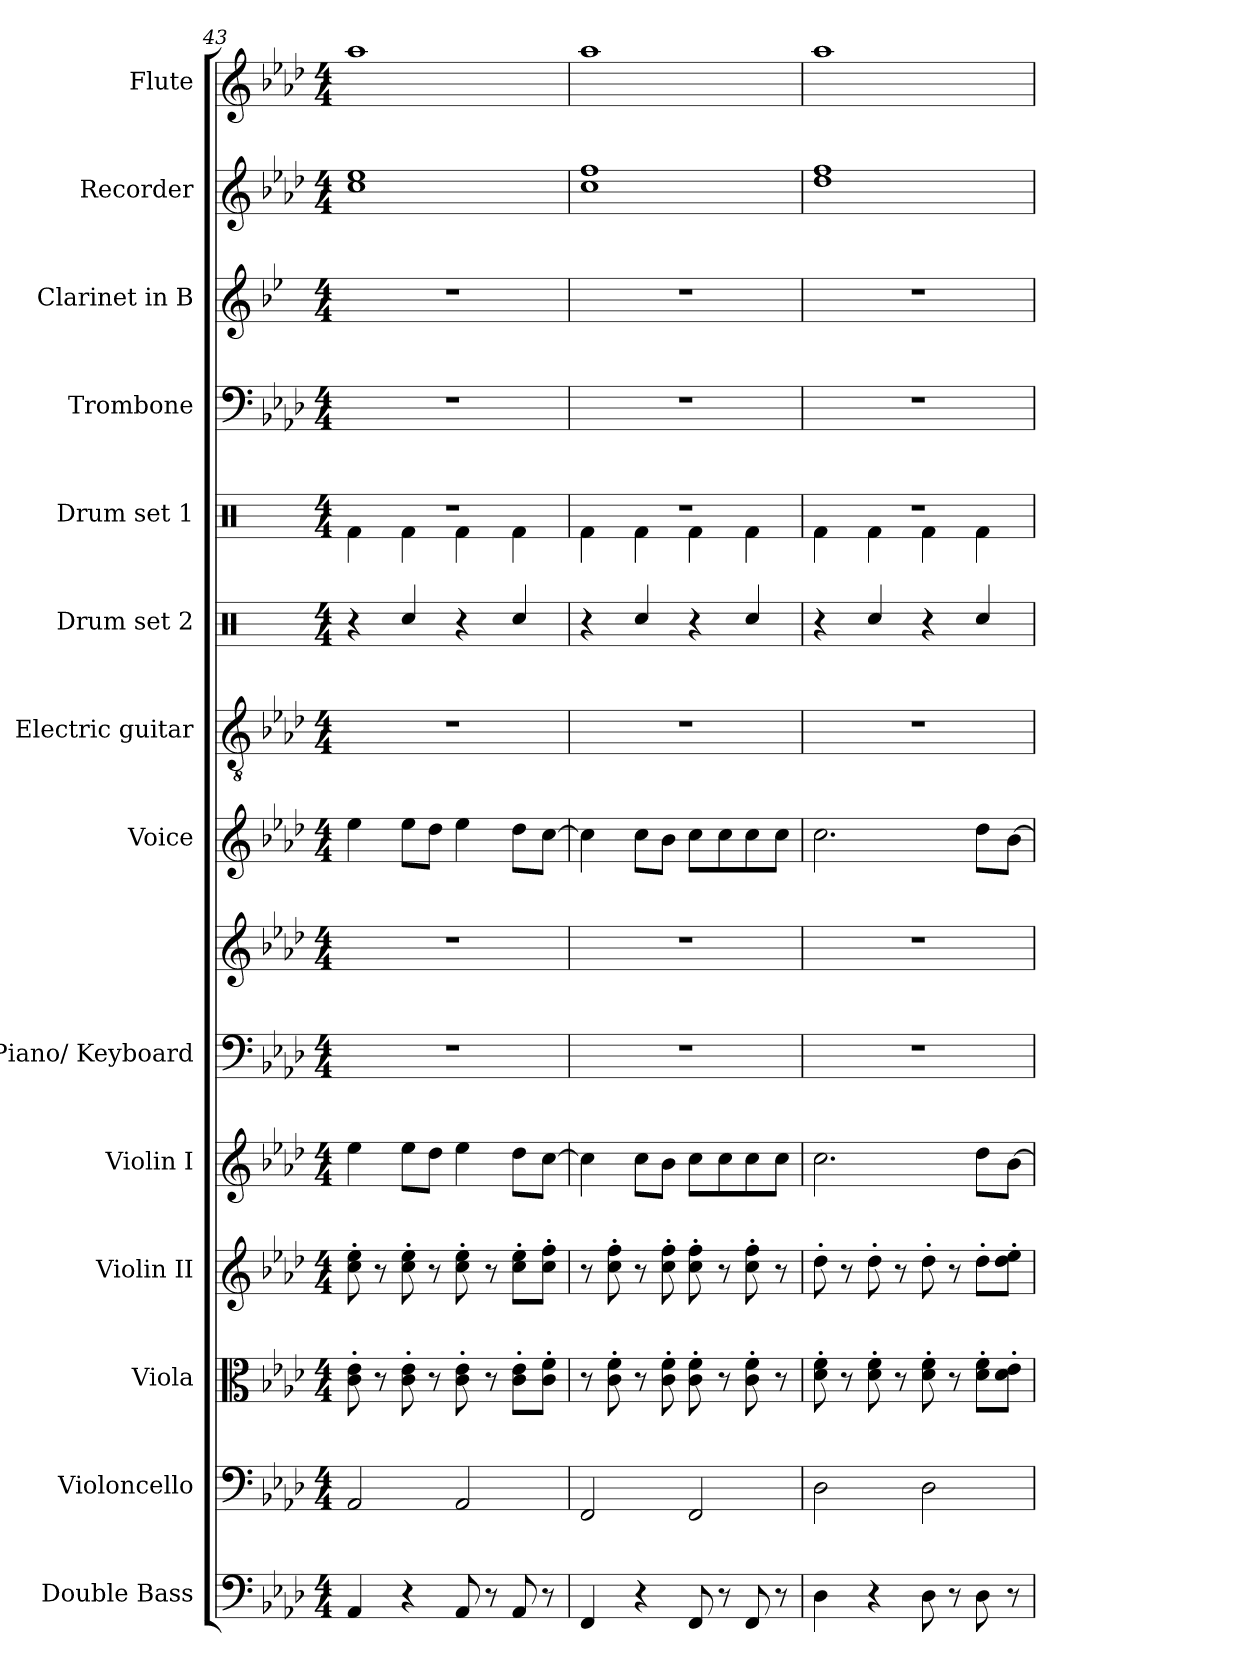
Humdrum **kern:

**kern	**kern	**kern	**kern	**kern	**kern	**kern	**kern	**kern	**kern	**kern	**kern	**kern	**kern	**kern
*part14	*part13	*part12	*part11	*part10	*part9	*part9	*part8	*part7	*part6	*part5	*part4	*part3	*part2	*part1
*staff15	*staff14	*staff13	*staff12	*staff11	*staff10	*staff9	*staff8	*staff7	*staff6	*staff5	*staff4	*staff3	*staff2	*staff1
*I"Double Bass	*I"Violoncello	*I"Viola	*I"Violin II	*I"Violin I	*I"Piano/ Keyboard	*	*I"Voice	*I"Electric guitar	*I"Drum set 2	*I"Drum set 1	*I"Trombone	*I"Clarinet in B	*I"Recorder	*I"Flute
*I'Db.	*I'Vc.	*I'Vla.	*I'Vln. II	*I'Vln. I	*I'Pno.	*	*I'Voice	*I'El. g.	*I'Dr.	*I'Dr.	*I'Trb.	*I'Cl.	*I'Rc.	*I'Fl.
*clefF4	*clefF4	*clefC3	*clefG2	*clefG2	*clefF4	*clefG2	*clefG2	*clefGv2	*clefX	*clefX	*clefF4	*clefG2	*clefG2	*clefG2
*ITrd7c12	*	*	*	*	*	*	*	*	*	*	*	*ITrd1c2	*	*
*k[b-e-a-d-]	*k[b-e-a-d-]	*k[b-e-a-d-]	*k[b-e-a-d-]	*k[b-e-a-d-]	*k[b-e-a-d-]	*k[b-e-a-d-]	*k[b-e-a-d-]	*k[b-e-a-d-]	*k[]	*k[]	*k[b-e-a-d-]	*k[b-e-a-d-]	*k[b-e-a-d-]	*k[b-e-a-d-]
*M4/4	*M4/4	*M4/4	*M4/4	*M4/4	*M4/4	*M4/4	*M4/4	*M4/4	*M4/4	*M4/4	*M4/4	*M4/4	*M4/4	*M4/4
=43	=43	=43	=43	=43	=43	=43	=43	=43	=43	=43	=43	=43	=43	=43
*	*	*	*	*	*	*	*	*	*	*^	*	*	*	*
4AAA-/	2AA-/	8c\' 8e-\'	8cc\' 8ee-\'	4ee-\	1r	1r	4ee-\	1r	4r	1r	4Rf\	1r	1r	1cc 1ee-	1aa-
.	.	8r	8r	.	.	.	.	.	.	.	.	.	.	.	.
4r	.	8c\' 8e-\'	8cc\' 8ee-\'	8ee-\L	.	.	8ee-\L	.	4Rcc/	.	4Rf\	.	.	.	.
.	.	8r	8r	8dd-\J	.	.	8dd-\J	.	.	.	.	.	.	.	.
8AAA-/	2AA-/	8c\' 8e-\'	8cc\' 8ee-\'	4ee-\	.	.	4ee-\	.	4r	.	4Rf\	.	.	.	.
8r	.	8r	8r	.	.	.	.	.	.	.	.	.	.	.	.
8AAA-/	.	8c\' 8e-\'L	8cc\' 8ee-\'L	8dd-\L	.	.	8dd-\L	.	4Rcc/	.	4Rf\	.	.	.	.
8r	.	8c\' 8f\'J	8cc\' 8ff\'J	[8cc\J	.	.	[8cc\J	.	.	.	.	.	.	.	.
=44	=44	=44	=44	=44	=44	=44	=44	=44	=44	=44	=44	=44	=44	=44	=44
4FFF/	2FF/	8r	8r	4cc\]	1r	1r	4cc\]	1r	4r	1r	4Rf\	1r	1r	1cc 1ff	1aa-
.	.	8c\' 8f\'	8cc\' 8ff\'	.	.	.	.	.	.	.	.	.	.	.	.
4r	.	8r	8r	8cc\L	.	.	8cc\L	.	4Rcc/	.	4Rf\	.	.	.	.
.	.	8c\' 8f\'	8cc\' 8ff\'	8b-\J	.	.	8b-\J	.	.	.	.	.	.	.	.
8FFF/	2FF/	8c\' 8f\'	8cc\' 8ff\'	8cc\L	.	.	8cc\L	.	4r	.	4Rf\	.	.	.	.
8r	.	8r	8r	8cc\	.	.	8cc\	.	.	.	.	.	.	.	.
8FFF/	.	8c\' 8f\'	8cc\' 8ff\'	8cc\	.	.	8cc\	.	4Rcc/	.	4Rf\	.	.	.	.
8r	.	8r	8r	8cc\J	.	.	8cc\J	.	.	.	.	.	.	.	.
=45	=45	=45	=45	=45	=45	=45	=45	=45	=45	=45	=45	=45	=45	=45	=45
4DD-\	2D-\	8d-\' 8f\'	8dd-'\	2.cc\	1r	1r	2.cc\	1r	4r	1r	4Rf\	1r	1r	1dd- 1ff	1aa-
.	.	8r	8r	.	.	.	.	.	.	.	.	.	.	.	.
4r	.	8d-\' 8f\'	8dd-'\	.	.	.	.	.	4Rcc/	.	4Rf\	.	.	.	.
.	.	8r	8r	.	.	.	.	.	.	.	.	.	.	.	.
8DD-\	2D-\	8d-\' 8f\'	8dd-'\	.	.	.	.	.	4r	.	4Rf\	.	.	.	.
8r	.	8r	8r	.	.	.	.	.	.	.	.	.	.	.	.
8DD-\	.	8d-\' 8f\'L	8dd-'\L	8dd-\L	.	.	8dd-\L	.	4Rcc/	.	4Rf\	.	.	.	.
8r	.	8d-\' 8e-\'J	8dd-\' 8ee-\'J	[8b-\J	.	.	[8b-\J	.	.	.	.	.	.	.	.
*	*	*	*	*	*	*	*	*	*	*v	*v	*	*	*	*
=	=	=	=	=	=	=	=	=	=	=	=	=	=	=
*-	*-	*-	*-	*-	*-	*-	*-	*-	*-	*-	*-	*-	*-	*-
